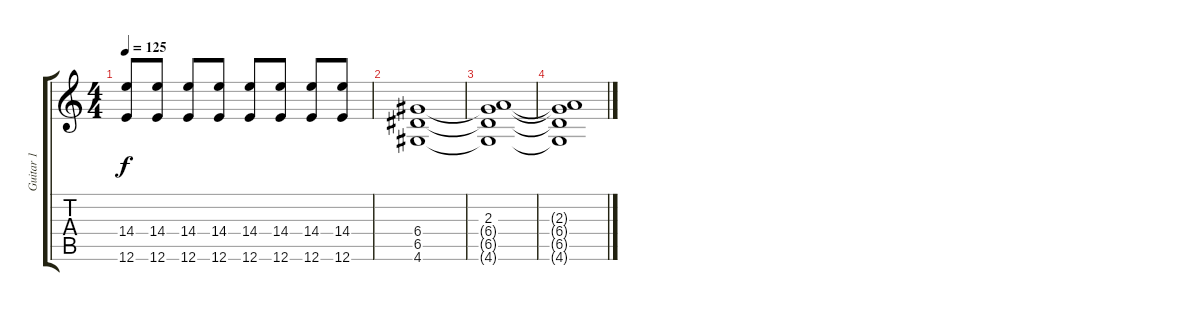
\track ("Guitar 1" "Guitar 1") {instrument overdrivenguitar}
\staff {score tabs}
\tuning (E4 B3 G3 D3 A2 E2) {hide}
\ts (4 4)
\tempo 125
\clef g2
\ks c
(14.4 12.6).8{dy f} (14.4 12.6).8 (14.4 12.6).8 (14.4 12.6).8 (14.4 12.6).8 (14.4 12.6).8 (14.4 12.6).8 (14.4 12.6).8 |
(6.4 6.5 4.6).1 |
(2.3 6.4{t} 6.5{t} 4.6{t}).1 |
(2.3{t} 6.4{t} 6.5{t} 4.6{t}).1
